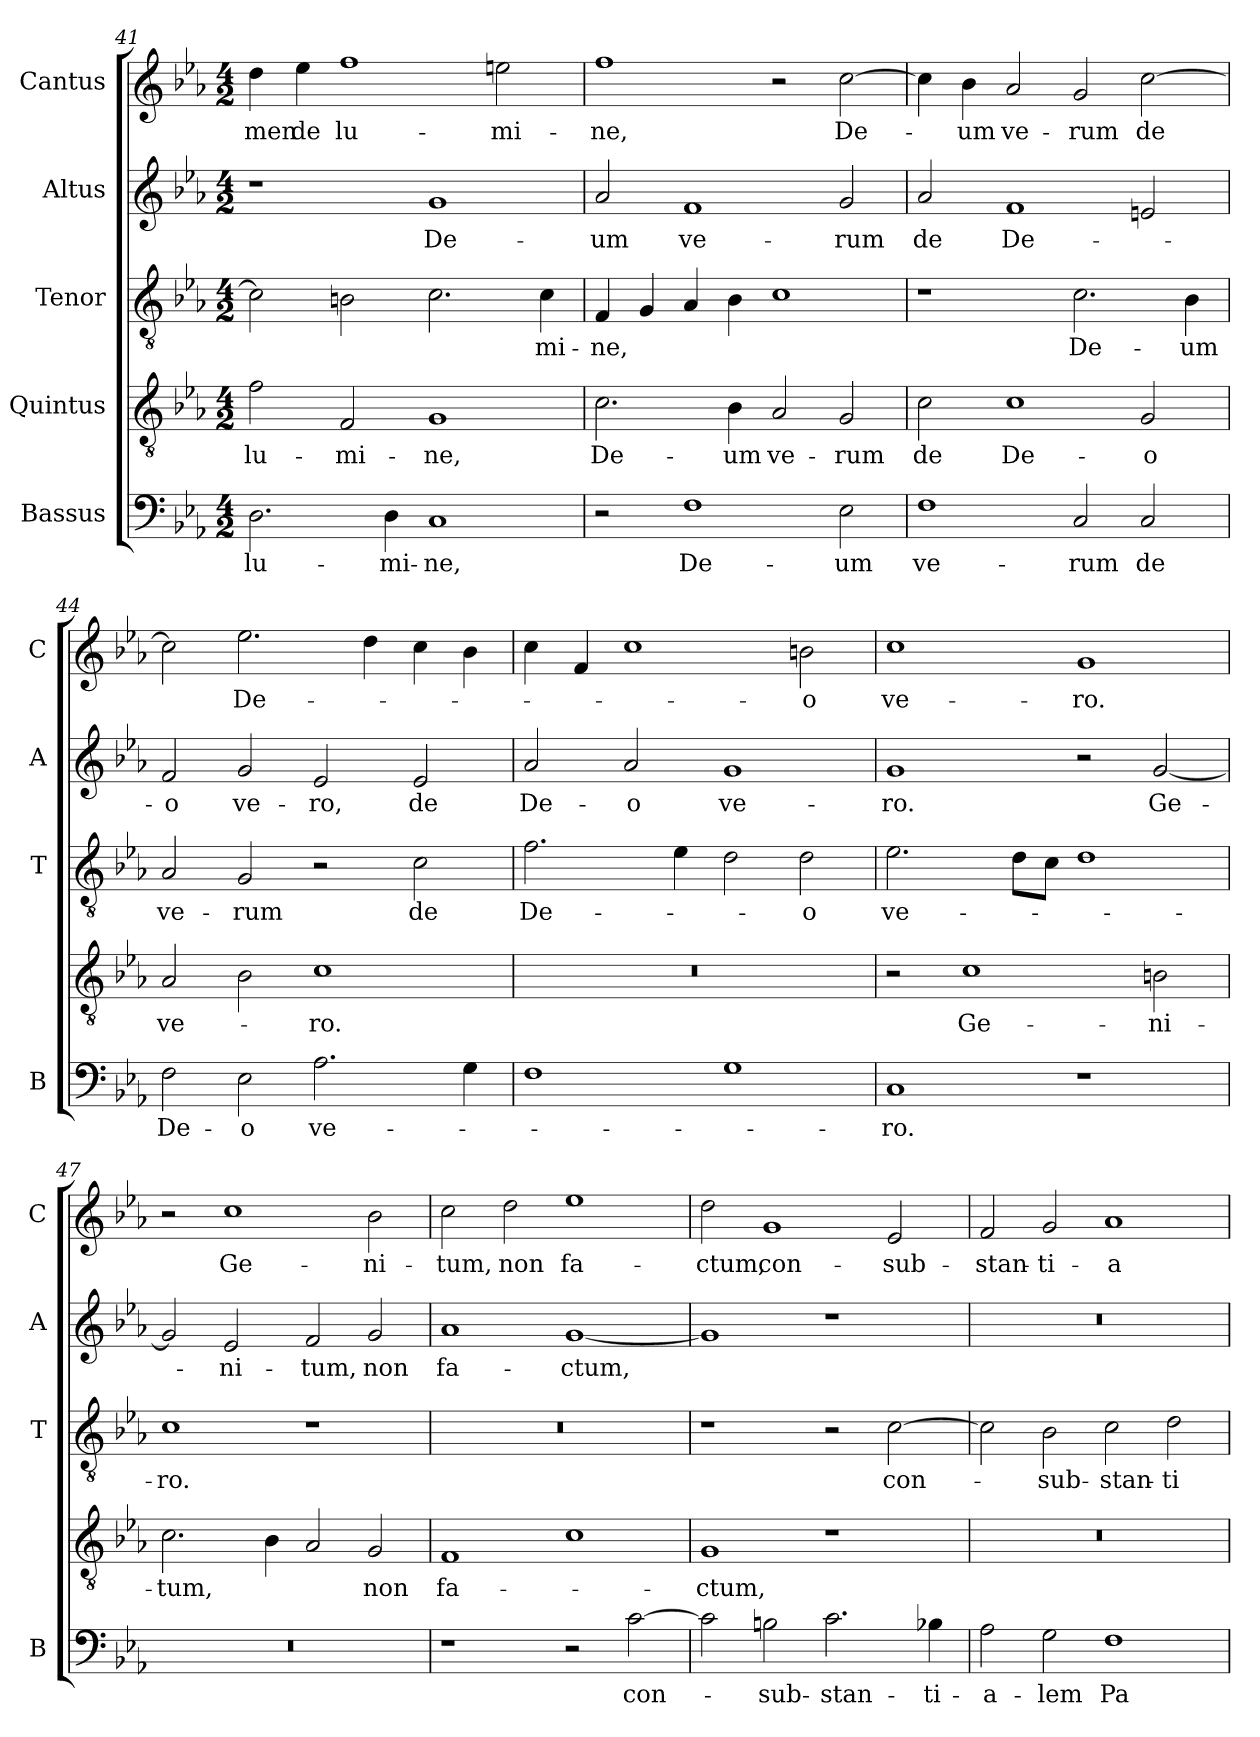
**kern	**text	**kern	**text	**kern	**text	**kern	**text	**kern	**text
*part5	*part5	*part4	*part4	*part3	*part3	*part2	*part2	*part1	*part1
*staff5	*staff5	*staff4	*staff4	*staff3	*staff3	*staff2	*staff2	*staff1	*staff1
*I"Bassus	*	*I"Quintus	*	*I"Tenor	*	*I"Altus	*	*I"Cantus	*
*I'B	*	*	*	*I'T	*	*I'A	*	*I'C	*
!!LO:LB:g=z
*clefF4	*	*clefGv2	*	*clefGv2	*	*clefG2	*	*clefG2	*
*k[b-e-a-]	*	*k[b-e-a-]	*	*k[b-e-a-]	*	*k[b-e-a-]	*	*k[b-e-a-]	*
*E-:	*	*E-:	*	*E-:	*	*E-:	*	*E-:	*
*M4/2	*	*M4/2	*	*M4/2	*	*M4/2	*	*M4/2	*
=41	=41	=41	=41	=41	=41	=41	=41	=41	=41
!	!LO:LY:b	!	!LO:LY:b	!	!	!	!	!	!LO:LY:b
2.D\	lu-	2f\	lu-	2c\]	.	1r	.	4dd\	-men
!	!	!	!	!	!	!	!	!	!LO:LY:b
.	.	.	.	.	.	.	.	4ee-\	de
!	!	!	!LO:LY:b	!	!	!	!	!	!LO:LY:b
.	.	2F/	-mi-	2Bn\	.	.	.	1ff	lu-
!	!LO:LY:b	!	!	!	!	!	!	!	!
4D\	-mi-	.	.	.	.	.	.	.	.
!	!LO:LY:b	!	!LO:LY:b	!	!	!	!LO:LY:b	!	!
1C	-ne,	1G	-ne,	2.c\	.	1g	De-	.	.
!	!	!	!	!	!	!	!	!	!LO:LY:b
.	.	.	.	.	.	.	.	2een\	-mi-
!	!	!	!	!	!LO:LY:b	!	!	!	!
.	.	.	.	4c\	-mi-	.	.	.	.
=42	=42	=42	=42	=42	=42	=42	=42	=42	=42
!	!	!	!LO:LY:b	!	!LO:LY:b	!	!LO:LY:b	!	!LO:LY:b
2r	.	2.c\	De-	4F/	-ne,	2a-/	-um	1ff	-ne,
.	.	.	.	4G/	.	.	.	.	.
!	!LO:LY:b	!	!	!	!	!	!LO:LY:b	!	!
1F	De-	.	.	4A-/	.	1f	ve-	.	.
!	!	!	!LO:LY:b	!	!	!	!	!	!
.	.	4B-\	-um	4B-\	.	.	.	.	.
!	!	!	!LO:LY:b	!	!	!	!	!	!
.	.	2A-/	ve-	1c	.	.	.	2r	.
!	!LO:LY:b	!	!LO:LY:b	!	!	!	!LO:LY:b	!	!LO:LY:b
2E-\	-um	2G/	-rum	.	.	2g/	-rum	[2cc\	De-
=43	=43	=43	=43	=43	=43	=43	=43	=43	=43
!	!LO:LY:b	!	!LO:LY:b	!	!	!	!LO:LY:b	!	!
1F	ve-	2c\	de	1r	.	2a-/	de	4cc\]	.
!	!	!	!	!	!	!	!	!	!LO:LY:b
.	.	.	.	.	.	.	.	4b-\	-um
!	!	!	!LO:LY:b	!	!	!	!LO:LY:b	!	!LO:LY:b
.	.	1c	De-	.	.	1f	De-	2a-/	ve-
!	!LO:LY:b	!	!	!	!LO:LY:b	!	!	!	!LO:LY:b
2C/	-rum	.	.	2.c\	De-	.	.	2g/	-rum
!	!LO:LY:b	!	!LO:LY:b	!	!	!	!	!	!LO:LY:b
2C/	de	2G/	-o	.	.	2en/	.	[2cc\	de
!	!	!	!	!	!LO:LY:b	!	!	!	!
.	.	.	.	4B-\	-um	.	.	.	.
=44	=44	=44	=44	=44	=44	=44	=44	=44	=44
!	!LO:LY:b	!	!LO:LY:b	!	!LO:LY:b	!	!LO:LY:b	!	!
2F\	De-	2A-/	ve-	2A-/	ve-	2f/	-o	2cc\]	.
!	!LO:LY:b	!	!	!	!LO:LY:b	!	!LO:LY:b	!	!LO:LY:b
2E-\	-o	2B-\	.	2G/	-rum	2g/	ve-	2.ee-\	De-
!	!LO:LY:b	!	!LO:LY:b	!	!	!	!LO:LY:b	!	!
2.A-\	ve-	1c	-ro.	2r	.	2e-/	-ro,	.	.
.	.	.	.	.	.	.	.	4dd\	.
!	!	!	!	!	!LO:LY:b	!	!LO:LY:b	!	!
.	.	.	.	2c\	de	2e-/	de	4cc\	.
4G\	.	.	.	.	.	.	.	4b-\	.
!!LO:PB:g=z
=45	=45	=45	=45	=45	=45	=45	=45	=45	=45
!	!	!	!	!	!LO:LY:b	!	!LO:LY:b	!	!
1F	.	0r	.	2.f\	De-	2a-/	De-	4cc\	.
.	.	.	.	.	.	.	.	4f/	.
!	!	!	!	!	!	!	!LO:LY:b	!	!
.	.	.	.	.	.	2a-/	-o	1cc	.
.	.	.	.	4e-\	.	.	.	.	.
!	!	!	!	!	!	!	!LO:LY:b	!	!
1G	.	.	.	2d\	.	1g	ve-	.	.
!	!	!	!	!	!LO:LY:b	!	!	!	!LO:LY:b
.	.	.	.	2d\	-o	.	.	2bn\	-o
=46	=46	=46	=46	=46	=46	=46	=46	=46	=46
!	!LO:LY:b	!	!	!	!LO:LY:b	!	!LO:LY:b	!	!LO:LY:b
1C	-ro.	2r	.	2.e-\	ve-	1g	-ro.	1cc	ve-
!	!	!	!LO:LY:b	!	!	!	!	!	!
.	.	1c	Ge-	.	.	.	.	.	.
.	.	.	.	8d\L	.	.	.	.	.
.	.	.	.	8c\J	.	.	.	.	.
!	!	!	!	!	!	!	!	!	!LO:LY:b
1r	.	.	.	1d	.	2r	.	1g	-ro.
!	!	!	!LO:LY:b	!	!	!	!LO:LY:b	!	!
.	.	2Bn\	-ni-	.	.	[2g/	Ge-	.	.
=47	=47	=47	=47	=47	=47	=47	=47	=47	=47
!	!	!	!LO:LY:b	!	!LO:LY:b	!	!	!	!
0r	.	2.c\	-tum,	1c	-ro.	2g/]	.	2r	.
!	!	!	!	!	!	!	!LO:LY:b	!	!LO:LY:b
.	.	.	.	.	.	2e-/	-ni-	1cc	Ge-
.	.	4B-\	.	.	.	.	.	.	.
!	!	!	!	!	!	!	!LO:LY:b	!	!
.	.	2A-/	.	1r	.	2f/	-tum,	.	.
!	!	!	!LO:LY:b	!	!	!	!LO:LY:b	!	!LO:LY:b
.	.	2G/	non	.	.	2g/	non	2b-\	-ni-
=48	=48	=48	=48	=48	=48	=48	=48	=48	=48
!	!	!	!LO:LY:b	!	!	!	!LO:LY:b	!	!LO:LY:b
1r	.	1F	fa-	0r	.	1a-	fa-	2cc\	-tum,
!	!	!	!	!	!	!	!	!	!LO:LY:b
.	.	.	.	.	.	.	.	2dd\	non
!	!	!	!	!	!	!	!LO:LY:b	!	!LO:LY:b
2r	.	1c	.	.	.	[1g	-ctum,	1ee-	fa-
!	!LO:LY:b	!	!	!	!	!	!	!	!
[2c\	con-	.	.	.	.	.	.	.	.
!!LO:LB:g=z
=49	=49	=49	=49	=49	=49	=49	=49	=49	=49
!	!	!	!LO:LY:b	!	!	!	!	!	!LO:LY:b
2c\]	.	1G	-ctum,	1r	.	1g]	.	2dd\	-ctum,
!	!LO:LY:b	!	!	!	!	!	!	!	!LO:LY:b
2Bn\	-sub-	.	.	.	.	.	.	1g	con-
!	!LO:LY:b	!	!	!	!	!	!	!	!
2.c\	-stan-	1r	.	2r	.	1r	.	.	.
!	!	!	!	!	!LO:LY:b	!	!	!	!LO:LY:b
.	.	.	.	[2c\	con-	.	.	2e-/	-sub-
!	!LO:LY:b	!	!	!	!	!	!	!	!
4B-X\	-ti-	.	.	.	.	.	.	.	.
=50	=50	=50	=50	=50	=50	=50	=50	=50	=50
!	!LO:LY:b	!	!	!	!	!	!	!	!LO:LY:b
2A-\	-a-	0r	.	2c\]	.	0r	.	2f/	-stan-
!	!LO:LY:b	!	!	!	!LO:LY:b	!	!	!	!LO:LY:b
2G\	-lem	.	.	2B-\	-sub-	.	.	2g/	-ti-
!	!LO:LY:b	!	!	!	!LO:LY:b	!	!	!	!LO:LY:b
1F	Pa-	.	.	2c\	-stan-	.	.	1a-	-a-
!	!	!	!	!	!LO:LY:b	!	!	!	!
.	.	.	.	2d\	-ti-	.	.	.	.
=	=	=	=	=	=	=	=	=	=
*-	*-	*-	*-	*-	*-	*-	*-	*-	*-
